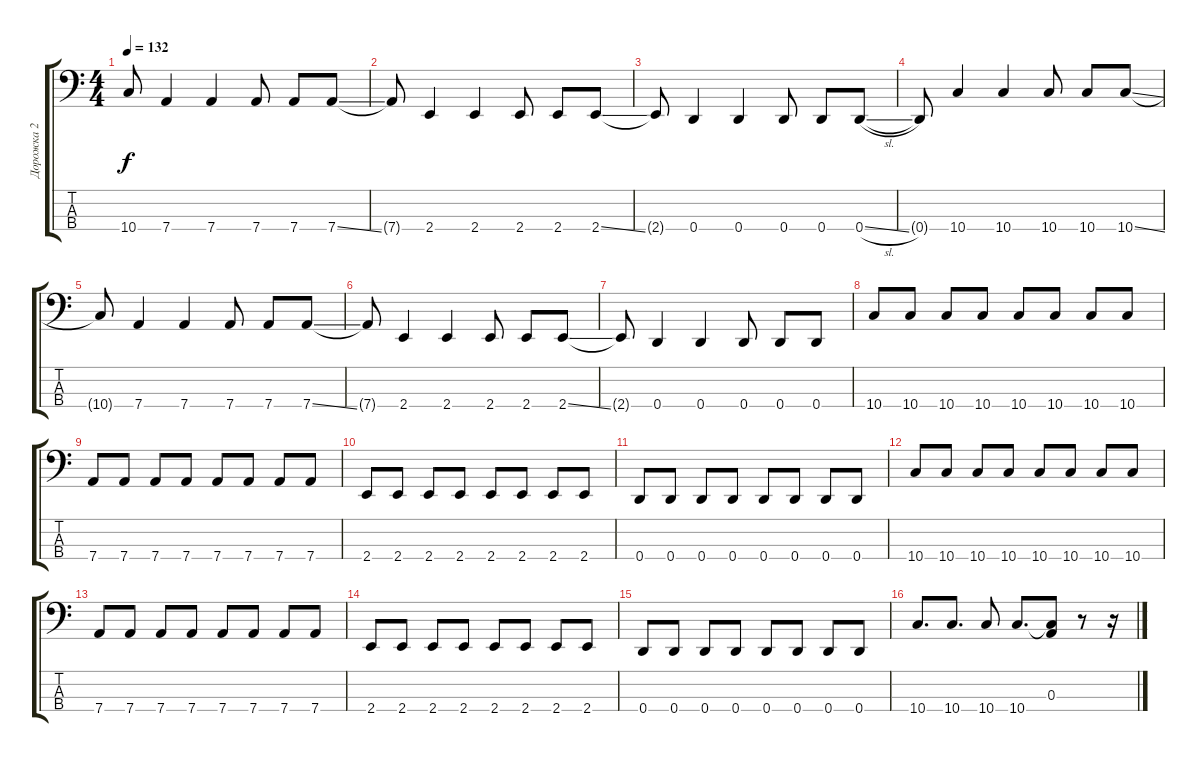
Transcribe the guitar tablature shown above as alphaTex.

\track ("Дорожка 2" "Дорожка 2") {instrument electricbassfinger}
\staff {score tabs}
\tuning (G2 D2 A1 D1) {hide}
\ts (4 4)
\tempo 132
\clef f4
\ks c
10.4{t}.8{dy f} 7.4.4 7.4.4 7.4.8 7.4.8 7.4{ss}.8 |
7.4{t}.8 2.4.4 2.4.4 2.4.8 2.4.8 2.4{ss}.8 |
2.4{t}.8 0.4.4 0.4.4 0.4.8 0.4.8 0.4{sl}.8 |
0.4{t}.8 10.4.4 10.4.4 10.4.8 10.4.8 10.4{ss}.8 |
10.4{t}.8 7.4.4 7.4.4 7.4.8 7.4.8 7.4{ss}.8 |
7.4{t}.8 2.4.4 2.4.4 2.4.8 2.4.8 2.4{ss}.8 |
2.4{t}.8 0.4.4 0.4.4 0.4.8 0.4.8 0.4.8 |
10.4.8 10.4.8 10.4.8 10.4.8 10.4.8 10.4.8 10.4.8 10.4.8 |
7.4.8 7.4.8 7.4.8 7.4.8 7.4.8 7.4.8 7.4.8 7.4.8 |
2.4.8 2.4.8 2.4.8 2.4.8 2.4.8 2.4.8 2.4.8 2.4.8 |
0.4.8 0.4.8 0.4.8 0.4.8 0.4.8 0.4.8 0.4.8 0.4.8 |
10.4.8 10.4.8 10.4.8 10.4.8 10.4.8 10.4.8 10.4.8 10.4.8 |
7.4.8 7.4.8 7.4.8 7.4.8 7.4.8 7.4.8 7.4.8 7.4.8 |
2.4.8 2.4.8 2.4.8 2.4.8 2.4.8 2.4.8 2.4.8 2.4.8 |
0.4.8 0.4.8 0.4.8 0.4.8 0.4.8 0.4.8 0.4.8 0.4.8 |
10.4.8{d} 10.4.8{d} 10.4.8 10.4.8{d} (0.3 10.4{t}).8 r.8 r.16
